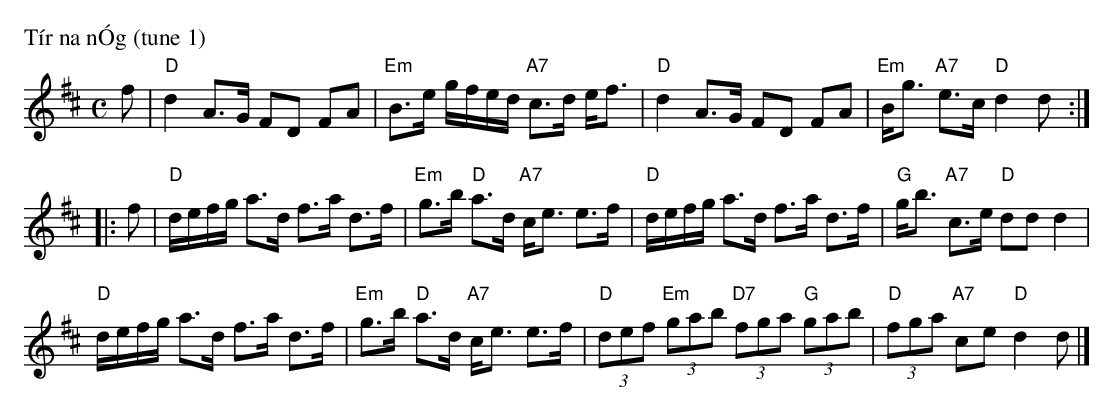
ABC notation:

X:1
P: T\'ir na n\'Og (tune 1)
M: C
L: 1/16
K: D
f2 |\
"D"d4 A3G F2D2 F2A2 | "Em"B3e gfed "A7"c3d ef3 |\
"D"d4 A3G F2D2 F2A2 | "Em"Bg3 "A7"e3c "D"d4 d2 :|
|: f2 |\
"D"defg a3d f3a d3f | "Em"g3b "D"a3d "A7"ce3 e3f |\
"D"defg a3d f3a d3f |  "G"gb3 "A7"c3e "D"d2d2 d4 |
"D"defg a3d f3a d3f | "Em"g3b "D"a3d "A7"ce3 e3f |\
"D"(3d2e2f2 "Em"(3g2a2b2 "D7"(3f2g2a2 "G"(3g2a2b2 | "D"(3f2g2a2 "A7"c2e2 "D"d4 d2 |]
